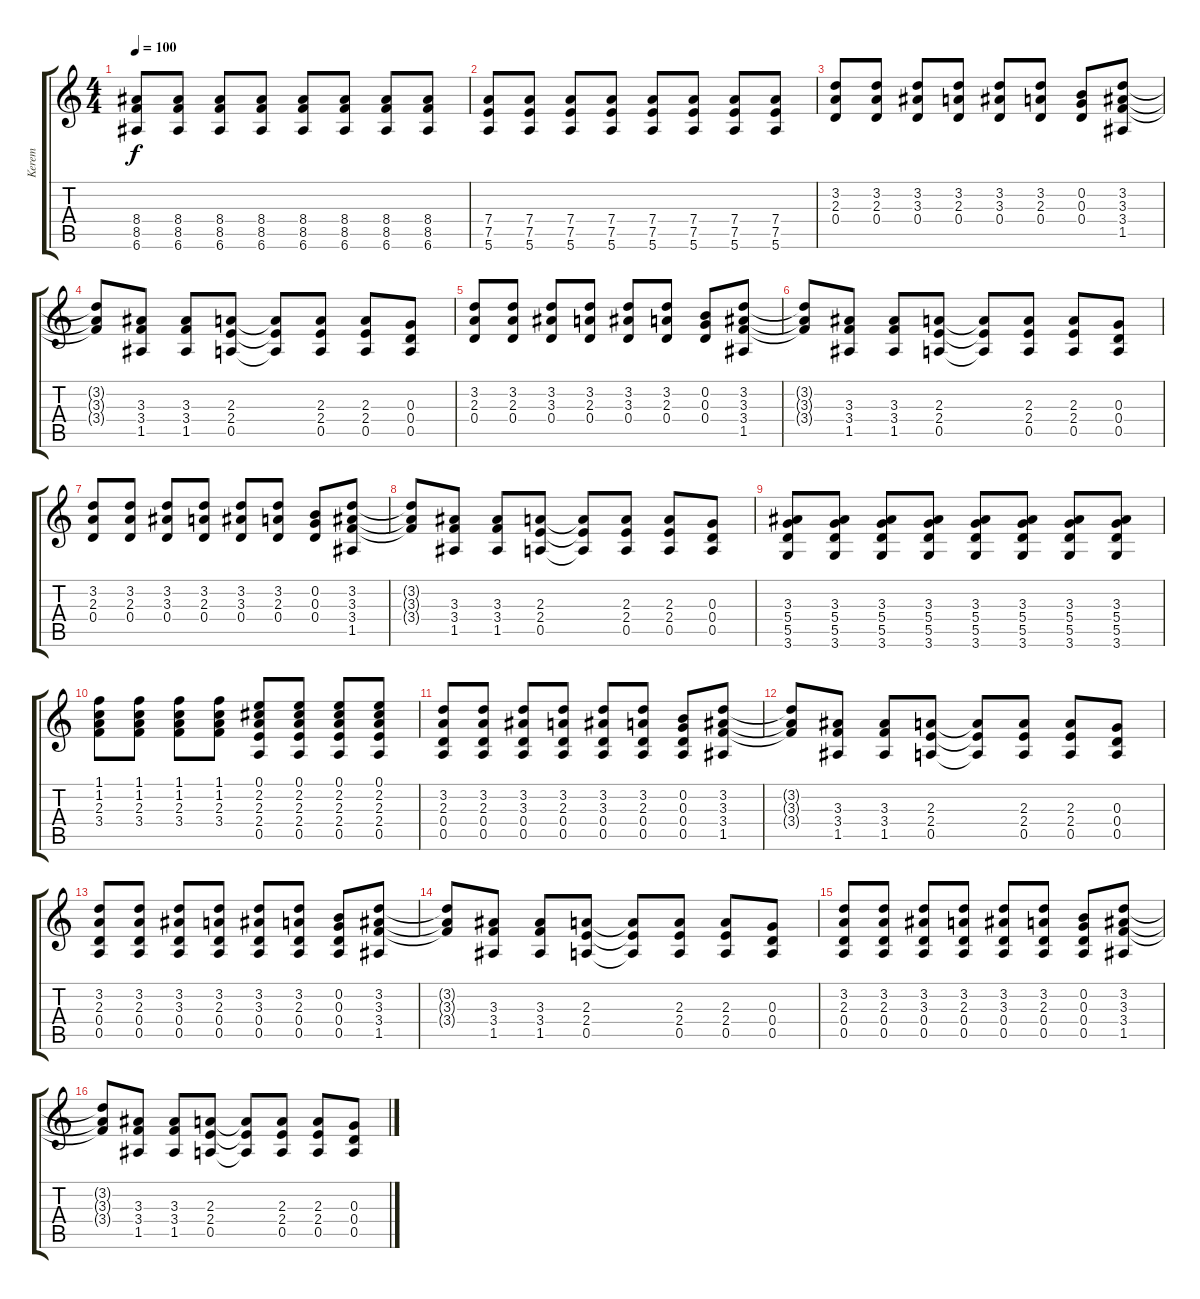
\track ("Kerem" "Kerem") {instrument electricguitarjazz}
\staff {score tabs}
\tuning (E4 B3 G3 D3 A2 E2) {hide}
\ts (4 4)
\tempo 100
\clef g2
\ks c
(8.4 8.5 6.6).8{dy f} (8.4 8.5 6.6).8 (8.4 8.5 6.6).8 (8.4 8.5 6.6).8 (8.4 8.5 6.6).8 (8.4 8.5 6.6).8 (8.4 8.5 6.6).8 (8.4 8.5 6.6).8 |
(7.4 7.5 5.6).8 (7.4 7.5 5.6).8 (7.4 7.5 5.6).8 (7.4 7.5 5.6).8 (7.4 7.5 5.6).8{instrument electricguitarjazz} (7.4 7.5 5.6).8 (7.4 7.5 5.6).8 (7.4 7.5 5.6).8 |
(3.2 2.3 0.4).8 (3.2 2.3 0.4).8 (3.2 3.3 0.4).8 (3.2 2.3 0.4).8 (3.2 3.3 0.4).8 (3.2 2.3 0.4).8 (0.2 0.3 0.4).8 (3.2 3.3 3.4 1.5).8 |
(3.2{t} 3.3{t} 3.4{t}).8 (3.3 3.4 1.5).8 (3.3 3.4 1.5).8 (2.3 2.4 0.5).8 (2.3{t} 2.4{t} 0.5{t}).8 (2.3 2.4 0.5).8 (2.3 2.4 0.5).8 (0.3 0.4 0.5).8 |
(3.2 2.3 0.4).8 (3.2 2.3 0.4).8 (3.2 3.3 0.4).8 (3.2 2.3 0.4).8 (3.2 3.3 0.4).8 (3.2 2.3 0.4).8 (0.2 0.3 0.4).8 (3.2 3.3 3.4 1.5).8 |
(3.2{t} 3.3{t} 3.4{t}).8 (3.3 3.4 1.5).8 (3.3 3.4 1.5).8 (2.3 2.4 0.5).8 (2.3{t} 2.4{t} 0.5{t}).8 (2.3 2.4 0.5).8 (2.3 2.4 0.5).8 (0.3 0.4 0.5).8 |
(3.2 2.3 0.4).8 (3.2 2.3 0.4).8 (3.2 3.3 0.4).8 (3.2 2.3 0.4).8 (3.2 3.3 0.4).8 (3.2 2.3 0.4).8 (0.2 0.3 0.4).8 (3.2 3.3 3.4 1.5).8 |
(3.2{t} 3.3{t} 3.4{t}).8 (3.3 3.4 1.5).8 (3.3 3.4 1.5).8 (2.3 2.4 0.5).8 (2.3{t} 2.4{t} 0.5{t}).8 (2.3 2.4 0.5).8 (2.3 2.4 0.5).8 (0.3 0.4 0.5).8 |
(3.3 5.4 5.5 3.6).8 (3.3 5.4 5.5 3.6).8 (3.3 5.4 5.5 3.6).8 (3.3 5.4 5.5 3.6).8 (3.3 5.4 5.5 3.6).8 (3.3 5.4 5.5 3.6).8 (3.3 5.4 5.5 3.6).8 (3.3 5.4 5.5 3.6).8 |
(1.1 1.2 2.3 3.4).8 (1.1 1.2 2.3 3.4).8 (1.1 1.2 2.3 3.4).8 (1.1 1.2 2.3 3.4).8 (0.1 2.2 2.3 2.4 0.5).8 (0.1 2.2 2.3 2.4 0.5).8 (0.1 2.2 2.3 2.4 0.5).8 (0.1 2.2 2.3 2.4 0.5).8 |
(3.2 2.3 0.4 0.5).8 (3.2 2.3 0.4 0.5).8 (3.2 3.3 0.4 0.5).8 (3.2 2.3 0.4 0.5).8 (3.2 3.3 0.4 0.5).8 (3.2 2.3 0.4 0.5).8 (0.2 0.3 0.4 0.5).8 (3.2 3.3 3.4 1.5).8 |
(3.2{t} 3.3{t} 3.4{t}).8 (3.3 3.4 1.5).8 (3.3 3.4 1.5).8 (2.3 2.4 0.5).8 (2.3{t} 2.4{t} 0.5{t}).8 (2.3 2.4 0.5).8 (2.3 2.4 0.5).8 (0.3 0.4 0.5).8 |
(3.2 2.3 0.4 0.5).8 (3.2 2.3 0.4 0.5).8 (3.2 3.3 0.4 0.5).8 (3.2 2.3 0.4 0.5).8 (3.2 3.3 0.4 0.5).8 (3.2 2.3 0.4 0.5).8 (0.2 0.3 0.4 0.5).8 (3.2 3.3 3.4 1.5).8 |
(3.2{t} 3.3{t} 3.4{t}).8 (3.3 3.4 1.5).8 (3.3 3.4 1.5).8 (2.3 2.4 0.5).8 (2.3{t} 2.4{t} 0.5{t}).8 (2.3 2.4 0.5).8 (2.3 2.4 0.5).8 (0.3 0.4 0.5).8 |
(3.2 2.3 0.4 0.5).8 (3.2 2.3 0.4 0.5).8 (3.2 3.3 0.4 0.5).8 (3.2 2.3 0.4 0.5).8 (3.2 3.3 0.4 0.5).8 (3.2 2.3 0.4 0.5).8 (0.2 0.3 0.4 0.5).8 (3.2 3.3 3.4 1.5).8 |
(3.2{t} 3.3{t} 3.4{t}).8 (3.3 3.4 1.5).8 (3.3 3.4 1.5).8 (2.3 2.4 0.5).8 (2.3{t} 2.4{t} 0.5{t}).8 (2.3 2.4 0.5).8 (2.3 2.4 0.5).8 (0.3 0.4 0.5).8
